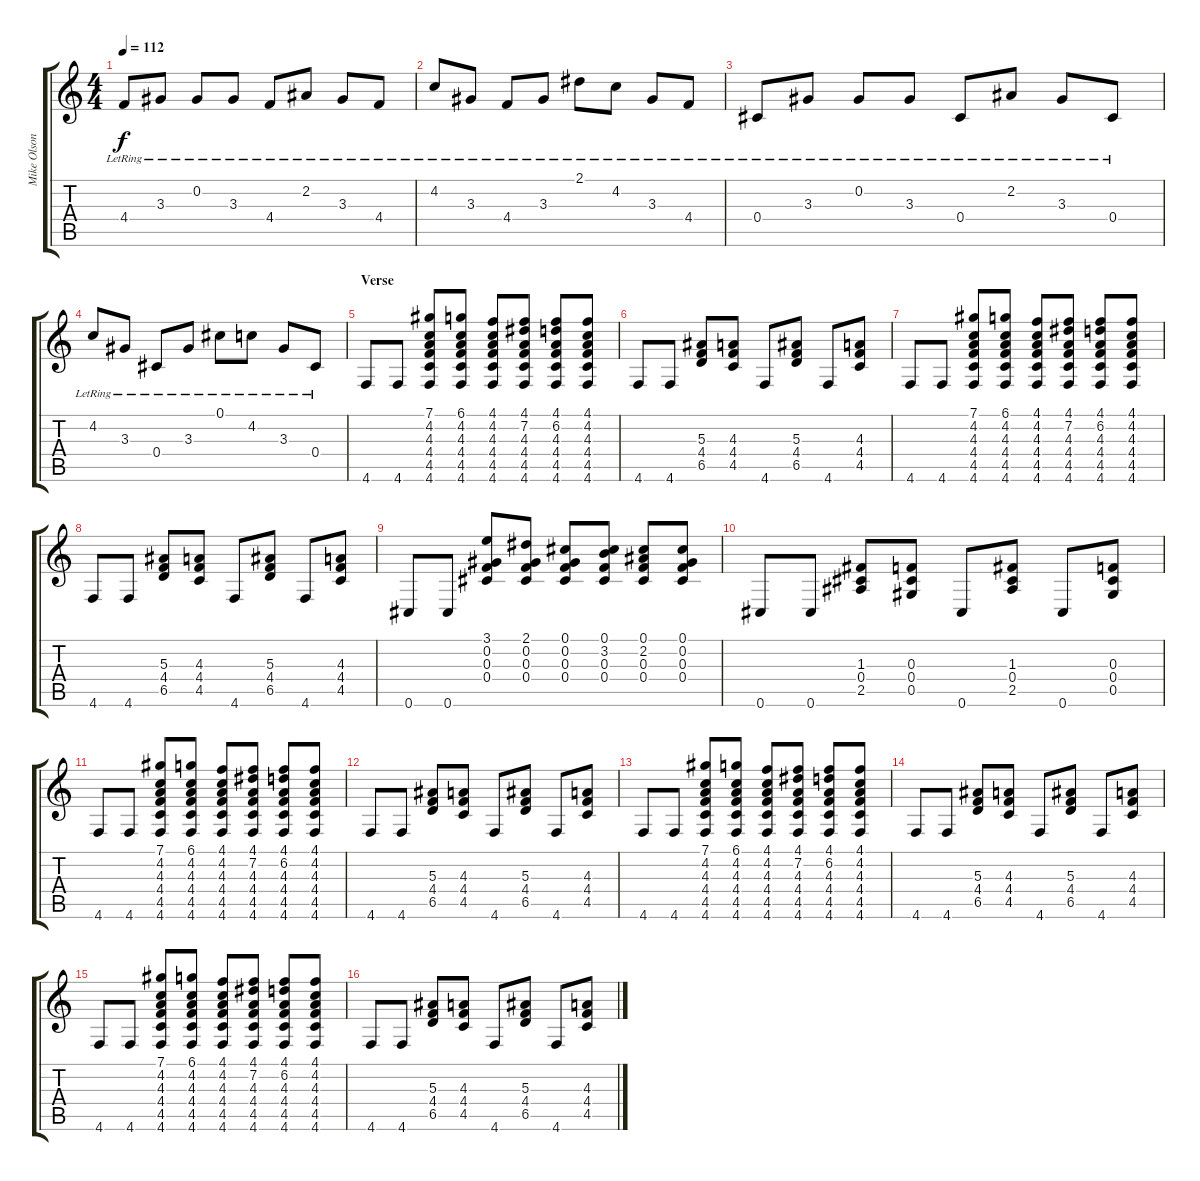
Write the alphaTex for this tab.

\track ("Mike Olson" "Mike Olson") {instrument acousticguitarsteel}
\staff {score tabs}
\tuning (Db4 Ab3 F3 Db3 Ab2 Db2) {hide}
\ts (4 4)
\tempo 112
\clef g2
\ks c
4.4{lr}.8{dy f} 3.3{lr}.8 0.2{lr}.8 3.3{lr}.8 4.4{lr}.8 2.2{lr}.8 3.3{lr}.8 4.4{lr}.8 |
4.2{lr}.8 3.3{lr}.8 4.4{lr}.8 3.3{lr}.8 2.1{lr}.8 4.2{lr}.8 3.3{lr}.8 4.4{lr}.8 |
0.4{lr}.8 3.3{lr}.8 0.2{lr}.8 3.3{lr}.8 0.4{lr}.8 2.2{lr}.8 3.3{lr}.8 0.4{lr}.8 |
4.2{lr}.8 3.3{lr}.8 0.4{lr}.8 3.3{lr}.8 0.1{lr}.8 4.2{lr}.8 3.3{lr}.8 0.4{lr}.8 |
\section ("" "Verse")
4.6.8 4.6.8 (7.1 4.2 4.3 4.4 4.5 4.6).8 (6.1 4.2 4.3 4.4 4.5 4.6).8 (4.1 4.2 4.3 4.4 4.5 4.6).8 (4.1 7.2 4.3 4.4 4.5 4.6).8 (4.1 6.2 4.3 4.4 4.5 4.6).8 (4.1 4.2 4.3 4.4 4.5 4.6).8 |
4.6.8 4.6.8 (5.3 4.4 6.5).8 (4.3 4.4 4.5).8 4.6.8 (5.3 4.4 6.5).8 4.6.8 (4.3 4.4 4.5).8 |
4.6.8 4.6.8 (7.1 4.2 4.3 4.4 4.5 4.6).8 (6.1 4.2 4.3 4.4 4.5 4.6).8 (4.1 4.2 4.3 4.4 4.5 4.6).8 (4.1 7.2 4.3 4.4 4.5 4.6).8 (4.1 6.2 4.3 4.4 4.5 4.6).8 (4.1 4.2 4.3 4.4 4.5 4.6).8 |
4.6.8 4.6.8 (5.3 4.4 6.5).8 (4.3 4.4 4.5).8 4.6.8 (5.3 4.4 6.5).8 4.6.8 (4.3 4.4 4.5).8 |
0.6.8 0.6.8 (3.1 0.2 0.3 0.4).8 (2.1 0.2 0.3 0.4).8 (0.1 0.2 0.3 0.4).8 (0.1 3.2 0.3 0.4).8 (0.1 2.2 0.3 0.4).8 (0.1 0.2 0.3 0.4).8 |
0.6.8 0.6.8 (1.3 0.4 2.5).8 (0.3 0.4 0.5).8 0.6.8 (1.3 0.4 2.5).8 0.6.8 (0.3 0.4 0.5).8 |
4.6.8 4.6.8 (7.1 4.2 4.3 4.4 4.5 4.6).8 (6.1 4.2 4.3 4.4 4.5 4.6).8 (4.1 4.2 4.3 4.4 4.5 4.6).8 (4.1 7.2 4.3 4.4 4.5 4.6).8 (4.1 6.2 4.3 4.4 4.5 4.6).8 (4.1 4.2 4.3 4.4 4.5 4.6).8 |
4.6.8 4.6.8 (5.3 4.4 6.5).8 (4.3 4.4 4.5).8 4.6.8 (5.3 4.4 6.5).8 4.6.8 (4.3 4.4 4.5).8 |
4.6.8 4.6.8 (7.1 4.2 4.3 4.4 4.5 4.6).8 (6.1 4.2 4.3 4.4 4.5 4.6).8 (4.1 4.2 4.3 4.4 4.5 4.6).8 (4.1 7.2 4.3 4.4 4.5 4.6).8 (4.1 6.2 4.3 4.4 4.5 4.6).8 (4.1 4.2 4.3 4.4 4.5 4.6).8 |
4.6.8 4.6.8 (5.3 4.4 6.5).8 (4.3 4.4 4.5).8 4.6.8 (5.3 4.4 6.5).8 4.6.8 (4.3 4.4 4.5).8 |
4.6.8 4.6.8 (7.1 4.2 4.3 4.4 4.5 4.6).8 (6.1 4.2 4.3 4.4 4.5 4.6).8 (4.1 4.2 4.3 4.4 4.5 4.6).8 (4.1 7.2 4.3 4.4 4.5 4.6).8 (4.1 6.2 4.3 4.4 4.5 4.6).8 (4.1 4.2 4.3 4.4 4.5 4.6).8 |
4.6.8 4.6.8 (5.3 4.4 6.5).8 (4.3 4.4 4.5).8 4.6.8 (5.3 4.4 6.5).8 4.6.8 (4.3 4.4 4.5).8
